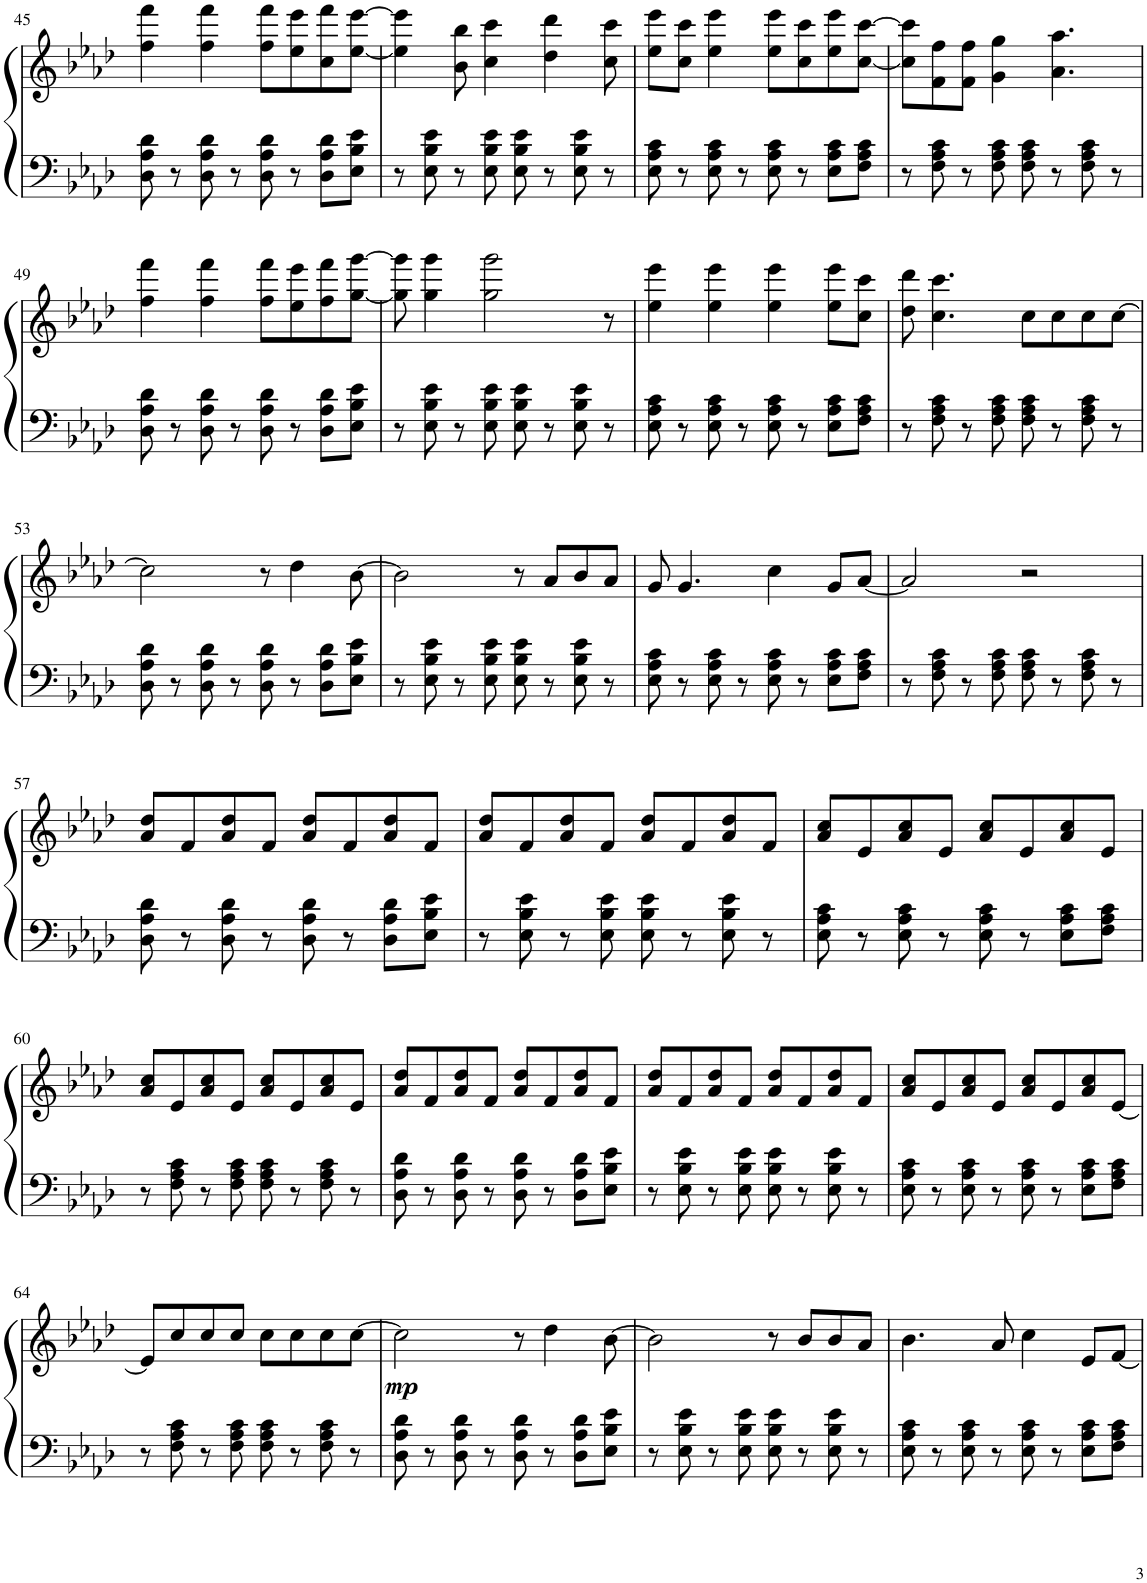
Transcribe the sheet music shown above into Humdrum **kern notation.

**kern	**kern	**dynam
*part1	*part1	*part1
*staff2	*staff1	*staff1/2
*I"Piano	*	*
*I'Pno.	*	*
!!LO:PB:g=z
*clefF4	*clefG2	*
*k[b-e-a-d-]	*k[b-e-a-d-]	*
*M4/4	*M4/4	*
=45	=45	=45
8D-\ 8A-\ 8d-\	4ff\ 4fff\	.
8r	.	.
8D-\ 8A-\ 8d-\	4ff\ 4fff\	.
8r	.	.
8D-\ 8A-\ 8d-\	8ff\ 8fff\L	.
8r	8ee-\ 8eee-\	.
8D-\ 8A-\ 8d-\L	8cc\ 8fff\	.
8E-\ 8B-\ 8e-\J	[8ee-\ [8eee-\J	.
=46	=46	=46
8r	4ee-\] 4eee-\]	.
8E-\ 8B-\ 8e-\	.	.
8r	8b-\ 8bb-\	.
8E-\ 8B-\ 8e-\	4cc\ 4ccc\	.
8E-\ 8B-\ 8e-\	.	.
8r	4dd-\ 4ddd-\	.
8E-\ 8B-\ 8e-\	.	.
8r	8cc\ 8ccc\	.
=47	=47	=47
8E-\ 8A-\ 8c\	8ee-\ 8eee-\L	.
8r	8cc\ 8ccc\J	.
8E-\ 8A-\ 8c\	4ee-\ 4eee-\	.
8r	.	.
8E-\ 8A-\ 8c\	8ee-\ 8eee-\L	.
8r	8cc\ 8ccc\	.
8E-\ 8A-\ 8c\L	8ee-\ 8eee-\	.
8F\ 8A-\ 8c\J	[8cc\ [8ccc\J	.
=48	=48	=48
8r	8cc\] 8ccc\]L	.
8F\ 8A-\ 8c\	8f\ 8ff\	.
8r	8f\ 8ff\J	.
8F\ 8A-\ 8c\	4g\ 4gg\	.
8F\ 8A-\ 8c\	.	.
8r	4.a-\ 4.aa-\	.
8F\ 8A-\ 8c\	.	.
8r	.	.
!!LO:LB:g=z
=49	=49	=49
8D-\ 8A-\ 8d-\	4ff\ 4fff\	.
8r	.	.
8D-\ 8A-\ 8d-\	4ff\ 4fff\	.
8r	.	.
8D-\ 8A-\ 8d-\	8ff\ 8fff\L	.
8r	8ee-\ 8eee-\	.
8D-\ 8A-\ 8d-\L	8ff\ 8fff\	.
8E-\ 8B-\ 8e-\J	[8gg\ [8ggg\J	.
=50	=50	=50
8r	8gg\] 8ggg\]	.
8E-\ 8B-\ 8e-\	4gg\ 4ggg\	.
8r	.	.
8E-\ 8B-\ 8e-\	2gg\ 2ggg\	.
8E-\ 8B-\ 8e-\	.	.
8r	.	.
8E-\ 8B-\ 8e-\	.	.
8r	8r	.
=51	=51	=51
8E-\ 8A-\ 8c\	4ee-\ 4eee-\	.
8r	.	.
8E-\ 8A-\ 8c\	4ee-\ 4eee-\	.
8r	.	.
8E-\ 8A-\ 8c\	4ee-\ 4eee-\	.
8r	.	.
8E-\ 8A-\ 8c\L	8ee-\ 8eee-\L	.
8F\ 8A-\ 8c\J	8cc\ 8ccc\J	.
=52	=52	=52
8r	8dd-\ 8ddd-\	.
8F\ 8A-\ 8c\	4.cc\ 4.ccc\	.
8r	.	.
8F\ 8A-\ 8c\	.	.
8F\ 8A-\ 8c\	8cc\L	.
8r	8cc\	.
8F\ 8A-\ 8c\	8cc\	.
8r	[8cc\J	.
!!LO:LB:g=z
=53	=53	=53
8D-\ 8A-\ 8d-\	2cc\]	.
8r	.	.
8D-\ 8A-\ 8d-\	.	.
8r	.	.
8D-\ 8A-\ 8d-\	8r	.
8r	4dd-\	.
8D-\ 8A-\ 8d-\L	.	.
8E-\ 8B-\ 8e-\J	[8b-\	.
=54	=54	=54
8r	2b-\]	.
8E-\ 8B-\ 8e-\	.	.
8r	.	.
8E-\ 8B-\ 8e-\	.	.
8E-\ 8B-\ 8e-\	8r	.
8r	8a-/L	.
8E-\ 8B-\ 8e-\	8b-/	.
8r	8a-/J	.
=55	=55	=55
8E-\ 8A-\ 8c\	8g/	.
8r	4.g/	.
8E-\ 8A-\ 8c\	.	.
8r	.	.
8E-\ 8A-\ 8c\	4cc\	.
8r	.	.
8E-\ 8A-\ 8c\L	8g/L	.
8F\ 8A-\ 8c\J	[8a-/J	.
=56	=56	=56
8r	2a-/]	.
8F\ 8A-\ 8c\	.	.
8r	.	.
8F\ 8A-\ 8c\	.	.
8F\ 8A-\ 8c\	2r	.
8r	.	.
8F\ 8A-\ 8c\	.	.
8r	.	.
!!LO:LB:g=z
=57	=57	=57
8D-\ 8A-\ 8d-\	8a-/ 8dd-/L	.
8r	8f/	.
8D-\ 8A-\ 8d-\	8a-/ 8dd-/	.
8r	8f/J	.
8D-\ 8A-\ 8d-\	8a-/ 8dd-/L	.
8r	8f/	.
8D-\ 8A-\ 8d-\L	8a-/ 8dd-/	.
8E-\ 8B-\ 8e-\J	8f/J	.
=58	=58	=58
8r	8a-/ 8dd-/L	.
8E-\ 8B-\ 8e-\	8f/	.
8r	8a-/ 8dd-/	.
8E-\ 8B-\ 8e-\	8f/J	.
8E-\ 8B-\ 8e-\	8a-/ 8dd-/L	.
8r	8f/	.
8E-\ 8B-\ 8e-\	8a-/ 8dd-/	.
8r	8f/J	.
=59	=59	=59
8E-\ 8A-\ 8c\	8a-/ 8cc/L	.
8r	8e-/	.
8E-\ 8A-\ 8c\	8a-/ 8cc/	.
8r	8e-/J	.
8E-\ 8A-\ 8c\	8a-/ 8cc/L	.
8r	8e-/	.
8E-\ 8A-\ 8c\L	8a-/ 8cc/	.
8F\ 8A-\ 8c\J	8e-/J	.
!!LO:LB:g=z
=60	=60	=60
8r	8a-/ 8cc/L	.
8F\ 8A-\ 8c\	8e-/	.
8r	8a-/ 8cc/	.
8F\ 8A-\ 8c\	8e-/J	.
8F\ 8A-\ 8c\	8a-/ 8cc/L	.
8r	8e-/	.
8F\ 8A-\ 8c\	8a-/ 8cc/	.
8r	8e-/J	.
=61	=61	=61
8D-\ 8A-\ 8d-\	8a-/ 8dd-/L	.
8r	8f/	.
8D-\ 8A-\ 8d-\	8a-/ 8dd-/	.
8r	8f/J	.
8D-\ 8A-\ 8d-\	8a-/ 8dd-/L	.
8r	8f/	.
8D-\ 8A-\ 8d-\L	8a-/ 8dd-/	.
8E-\ 8B-\ 8e-\J	8f/J	.
=62	=62	=62
8r	8a-/ 8dd-/L	.
8E-\ 8B-\ 8e-\	8f/	.
8r	8a-/ 8dd-/	.
8E-\ 8B-\ 8e-\	8f/J	.
8E-\ 8B-\ 8e-\	8a-/ 8dd-/L	.
8r	8f/	.
8E-\ 8B-\ 8e-\	8a-/ 8dd-/	.
8r	8f/J	.
=63	=63	=63
8E-\ 8A-\ 8c\	8a-/ 8cc/L	.
8r	8e-/	.
8E-\ 8A-\ 8c\	8a-/ 8cc/	.
8r	8e-/J	.
8E-\ 8A-\ 8c\	8a-/ 8cc/L	.
8r	8e-/	.
8E-\ 8A-\ 8c\L	8a-/ 8cc/	.
8F\ 8A-\ 8c\J	[8e-/J	.
!!LO:LB:g=z
=64	=64	=64
8r	8e-/L]	.
8F\ 8A-\ 8c\	8cc/	.
8r	8cc/	.
8F\ 8A-\ 8c\	8cc/J	.
8F\ 8A-\ 8c\	8cc\L	.
8r	8cc\	.
8F\ 8A-\ 8c\	8cc\	.
8r	[8cc\J	.
=65	=65	=65
!	!	!LO:DY:b
8D-\ 8A-\ 8d-\	2cc\]	mp
8r	.	.
8D-\ 8A-\ 8d-\	.	.
8r	.	.
8D-\ 8A-\ 8d-\	8r	.
8r	4dd-\	.
8D-\ 8A-\ 8d-\L	.	.
8E-\ 8B-\ 8e-\J	[8b-\	.
=66	=66	=66
8r	2b-\]	.
8E-\ 8B-\ 8e-\	.	.
8r	.	.
8E-\ 8B-\ 8e-\	.	.
8E-\ 8B-\ 8e-\	8r	.
8r	8b-/L	.
8E-\ 8B-\ 8e-\	8b-/	.
8r	8a-/J	.
=67	=67	=67
8E-\ 8A-\ 8c\	4.b-\	.
8r	.	.
8E-\ 8A-\ 8c\	.	.
8r	8a-/	.
8E-\ 8A-\ 8c\	4cc\	.
8r	.	.
8E-\ 8A-\ 8c\L	8e-/L	.
8F\ 8A-\ 8c\J	[8f/J	.
=	=	=
*-	*-	*-
